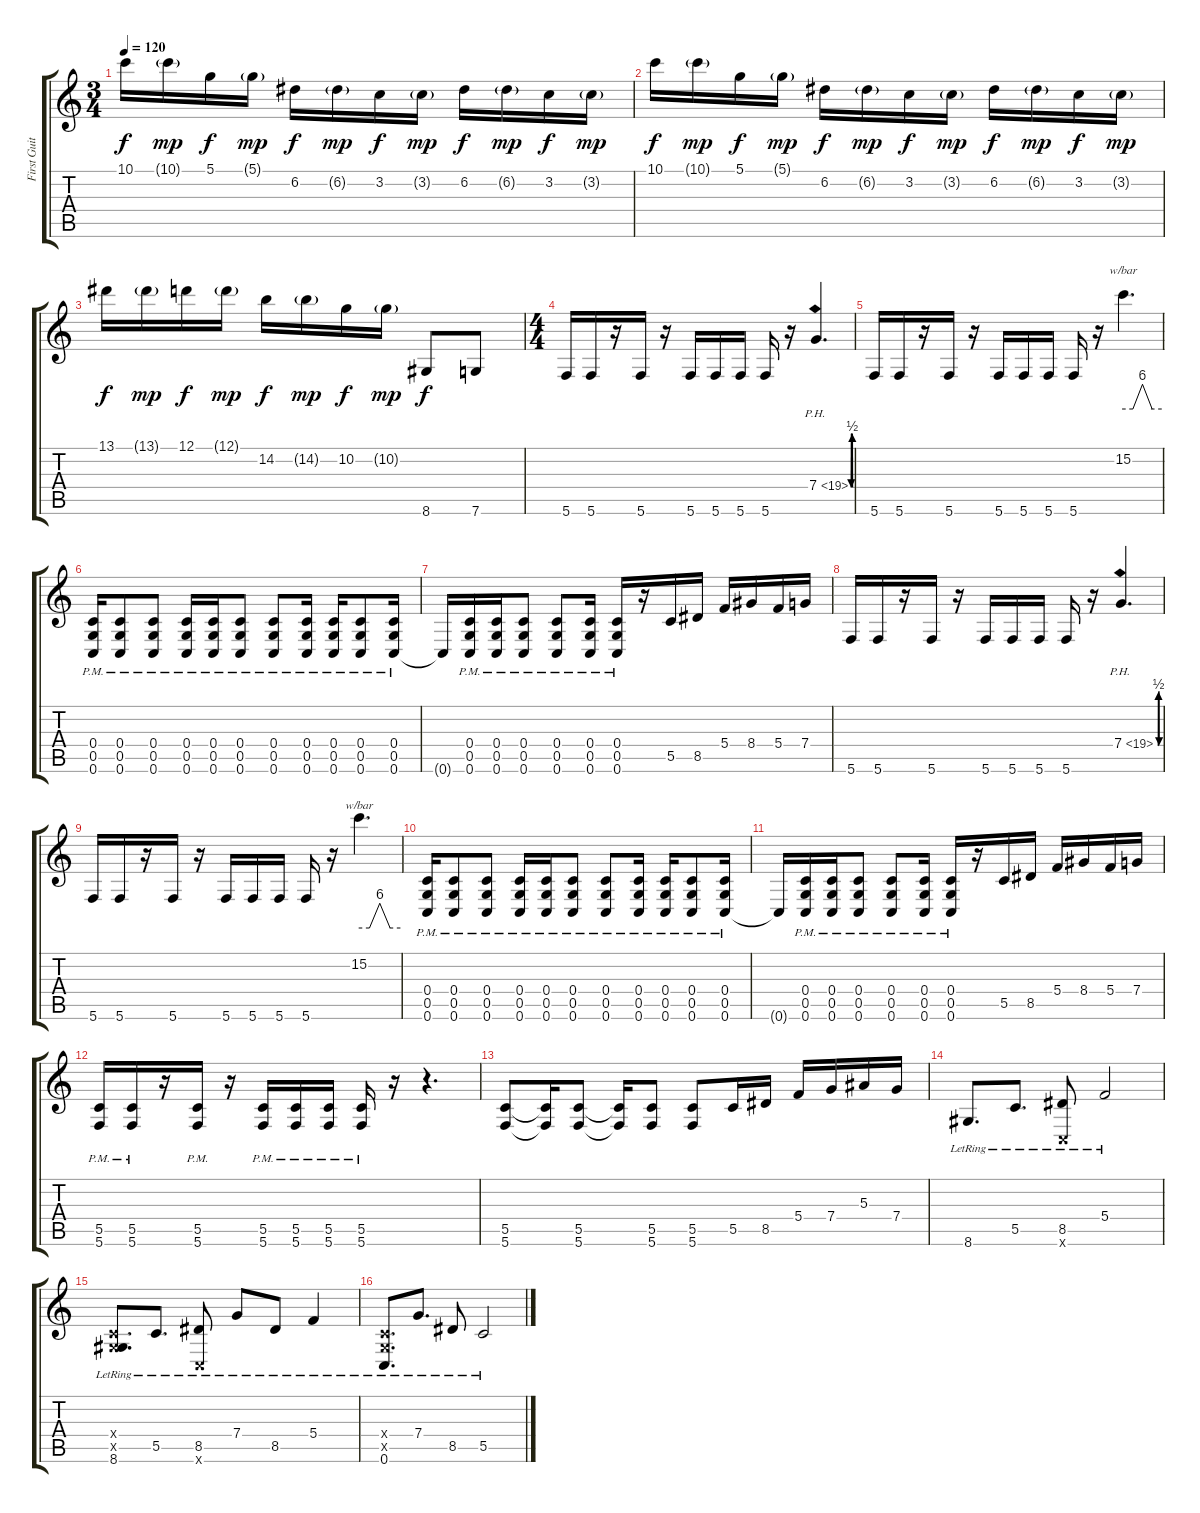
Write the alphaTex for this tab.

\track ("First Guitar" "First Guit") {instrument electricguitarclean}
\staff {score tabs}
\tuning (D4 A3 F3 C3 G2 C2) {hide}
\ts (3 4)
\tempo 120
\clef g2
\ks c
10.1.16{dy f} 10.1{g}.16{dy mp} 5.1.16{dy f} 5.1{g}.16{dy mp} 6.2.16{dy f} 6.2{g}.16{dy mp} 3.2.16{dy f} 3.2{g}.16{dy mp} 6.2.16{dy f} 6.2{g}.16{dy mp} 3.2.16{dy f} 3.2{g}.16{dy mp} |
10.1.16{dy f} 10.1{g}.16{dy mp} 5.1.16{dy f} 5.1{g}.16{dy mp} 6.2.16{dy f} 6.2{g}.16{dy mp} 3.2.16{dy f} 3.2{g}.16{dy mp} 6.2.16{dy f} 6.2{g}.16{dy mp} 3.2.16{dy f} 3.2{g}.16{dy mp} |
13.1.16{dy f} 13.1{g}.16{dy mp} 12.1.16{dy f} 12.1{g}.16{dy mp} 14.2.16{dy f} 14.2{g}.16{dy mp} 10.2.16{dy f} 10.2{g}.16{dy mp} 8.6.8{dy f instrument distortionguitar} 7.6.8 |
\ts (4 4)
5.6.16 5.6.16 r.16 5.6.16 r.16 5.6.16 5.6.16 5.6.16 5.6.16 r.16 7.4{be (custom 0 0 15 0 20 2 39 2 45 0 60 0) ph 12}.4{d} |
5.6.16 5.6.16 r.16 5.6.16 r.16 5.6.16 5.6.16 5.6.16 5.6.16 r.16 15.2.4{d tbe (custom default 0 0 15 0 30 24 45 0 60 0)} |
(0.4{pm} 0.5{pm} 0.6{pm}).16 (0.4{pm} 0.5{pm} 0.6{pm}).8 (0.4{pm} 0.5{pm} 0.6{pm}).8 (0.4{pm} 0.5{pm} 0.6{pm}).16 (0.4{pm} 0.5{pm} 0.6{pm}).16 (0.4{pm} 0.5{pm} 0.6{pm}).8 (0.4{pm} 0.5{pm} 0.6{pm}).8 (0.4{pm} 0.5{pm} 0.6{pm}).16 (0.4{pm} 0.5{pm} 0.6{pm}).16 (0.4{pm} 0.5{pm} 0.6{pm}).8 (0.4{pm} 0.5{pm} 0.6{pm}).16 |
0.6{t}.16 (0.4{pm} 0.5{pm} 0.6{pm}).16 (0.4{pm} 0.5{pm} 0.6{pm}).16 (0.4{pm} 0.5{pm} 0.6{pm}).8 (0.4{pm} 0.5{pm} 0.6{pm}).8 (0.4{pm} 0.5{pm} 0.6{pm}).16 (0.4{pm} 0.5{pm} 0.6{pm}).16 r.16 5.5.16 8.5.16 5.4.16 8.4.16 5.4.16 7.4.16 |
5.6.16 5.6.16 r.16 5.6.16 r.16 5.6.16 5.6.16 5.6.16 5.6.16 r.16 7.4{be (custom 0 0 15 0 20 2 39 2 45 0 60 0) ph 12}.4{d} |
5.6.16 5.6.16 r.16 5.6.16 r.16 5.6.16 5.6.16 5.6.16 5.6.16 r.16 15.2.4{d tbe (custom default 0 0 15 0 30 24 45 0 60 0)} |
(0.4{pm} 0.5{pm} 0.6{pm}).16 (0.4{pm} 0.5{pm} 0.6{pm}).8 (0.4{pm} 0.5{pm} 0.6{pm}).8 (0.4{pm} 0.5{pm} 0.6{pm}).16 (0.4{pm} 0.5{pm} 0.6{pm}).16 (0.4{pm} 0.5{pm} 0.6{pm}).8 (0.4{pm} 0.5{pm} 0.6{pm}).8 (0.4{pm} 0.5{pm} 0.6{pm}).16 (0.4{pm} 0.5{pm} 0.6{pm}).16 (0.4{pm} 0.5{pm} 0.6{pm}).8 (0.4{pm} 0.5{pm} 0.6{pm}).16 |
0.6{t}.16 (0.4{pm} 0.5{pm} 0.6{pm}).16 (0.4{pm} 0.5{pm} 0.6{pm}).16 (0.4{pm} 0.5{pm} 0.6{pm}).8 (0.4{pm} 0.5{pm} 0.6{pm}).8 (0.4{pm} 0.5{pm} 0.6{pm}).16 (0.4{pm} 0.5{pm} 0.6{pm}).16 r.16 5.5.16 8.5.16 5.4.16 8.4.16 5.4.16 7.4.16 |
(5.5{pm} 5.6{pm}).16 (5.5{pm} 5.6{pm}).16 r.16 (5.5{pm} 5.6{pm}).16 r.16 (5.5{pm} 5.6{pm}).16 (5.5{pm} 5.6{pm}).16 (5.5{pm} 5.6{pm}).16 (5.5{pm} 5.6{pm}).16 r.16 r.4{d} |
(5.5 5.6).8 (5.5{t} 5.6{t}).16 (5.5 5.6).8 (5.5{t} 5.6{t}).16 (5.5 5.6).8 (5.5 5.6).8 5.5.16 8.5.16 5.4.16 7.4.16 5.3.16 7.4.16 |
8.6{lr}.8{d volume 16} 5.5{lr}.8{d} (8.5{lr} 0.6{x}).8 5.4{lr}.2 |
(0.4{x} 0.5{x} 8.6{lr}).8{d} 5.5{lr}.8{d} (8.5{lr} 0.6{x}).8 7.4{lr}.8 8.5{lr}.8 5.4{lr}.4 |
(0.4{x} 0.5{x} 0.6{lr}).8{d} 7.4{lr}.8{d} 8.5{lr}.8 5.5{lr}.2
